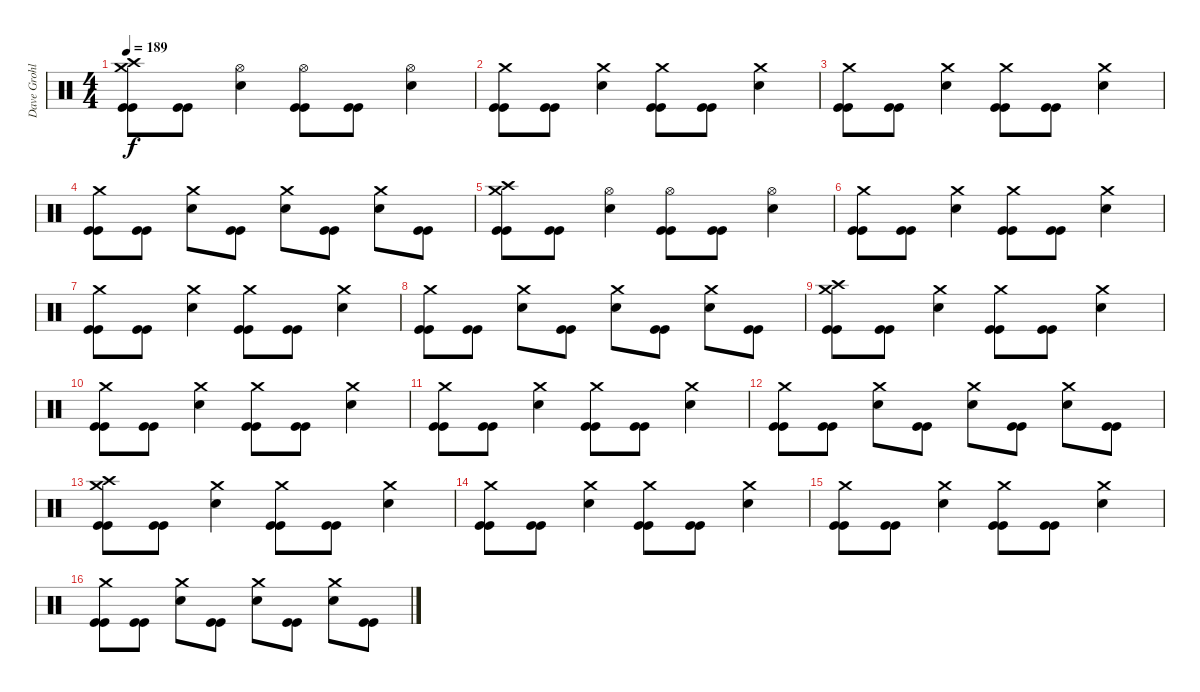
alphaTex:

\track ("Dave Grohl (Drums)" "Dave Grohl") {instrument percussion}
\staff {score}
\articulation defaults
\ts (4 4)
\tempo 189
\clef neutral
\ks c
("Crash high (hit)" "Crash medium (hit)" "Kick (hit)" "Kick (hit)").8{dy f} ("Kick (hit)" "Kick (hit)").8 ("Hi-Hat (open)" "Electric Snare (hit)").4 ("Hi-Hat (open)" "Kick (hit)" "Kick (hit)").8 ("Kick (hit)" "Kick (hit)").8 ("Hi-Hat (open)" "Electric Snare (hit)").4 |
("Crash medium (hit)" "Kick (hit)" "Kick (hit)").8 ("Kick (hit)" "Kick (hit)").8 ("Crash medium (hit)" "Electric Snare (hit)").4 ("Crash medium (hit)" "Kick (hit)" "Kick (hit)").8 ("Kick (hit)" "Kick (hit)").8 ("Crash medium (hit)" "Electric Snare (hit)").4 |
("Crash medium (hit)" "Kick (hit)" "Kick (hit)").8 ("Kick (hit)" "Kick (hit)").8 ("Crash medium (hit)" "Electric Snare (hit)").4 ("Crash medium (hit)" "Kick (hit)" "Kick (hit)").8 ("Kick (hit)" "Kick (hit)").8 ("Crash medium (hit)" "Electric Snare (hit)").4 |
("Crash medium (hit)" "Kick (hit)" "Kick (hit)").8 ("Kick (hit)" "Kick (hit)").8 ("Crash medium (hit)" "Electric Snare (hit)").8 ("Kick (hit)" "Kick (hit)").8 ("Crash medium (hit)" "Electric Snare (hit)").8 ("Kick (hit)" "Kick (hit)").8 ("Crash medium (hit)" "Electric Snare (hit)").8 ("Kick (hit)" "Kick (hit)").8 |
("Crash high (hit)" "Crash medium (hit)" "Kick (hit)" "Kick (hit)").8 ("Kick (hit)" "Kick (hit)").8 ("Hi-Hat (open)" "Electric Snare (hit)").4 ("Hi-Hat (open)" "Kick (hit)" "Kick (hit)").8 ("Kick (hit)" "Kick (hit)").8 ("Hi-Hat (open)" "Electric Snare (hit)").4 |
("Crash medium (hit)" "Kick (hit)" "Kick (hit)").8 ("Kick (hit)" "Kick (hit)").8 ("Crash medium (hit)" "Electric Snare (hit)").4 ("Crash medium (hit)" "Kick (hit)" "Kick (hit)").8 ("Kick (hit)" "Kick (hit)").8 ("Crash medium (hit)" "Electric Snare (hit)").4 |
("Crash medium (hit)" "Kick (hit)" "Kick (hit)").8 ("Kick (hit)" "Kick (hit)").8 ("Crash medium (hit)" "Electric Snare (hit)").4 ("Crash medium (hit)" "Kick (hit)" "Kick (hit)").8 ("Kick (hit)" "Kick (hit)").8 ("Crash medium (hit)" "Electric Snare (hit)").4 |
("Crash medium (hit)" "Kick (hit)" "Kick (hit)").8 ("Kick (hit)" "Kick (hit)").8 ("Crash medium (hit)" "Electric Snare (hit)").8 ("Kick (hit)" "Kick (hit)").8 ("Crash medium (hit)" "Electric Snare (hit)").8 ("Kick (hit)" "Kick (hit)").8 ("Crash medium (hit)" "Electric Snare (hit)").8 ("Kick (hit)" "Kick (hit)").8 |
("Crash high (hit)" "Crash medium (hit)" "Kick (hit)" "Kick (hit)").8 ("Kick (hit)" "Kick (hit)").8 ("Crash medium (hit)" "Electric Snare (hit)").4 ("Crash medium (hit)" "Kick (hit)" "Kick (hit)").8 ("Kick (hit)" "Kick (hit)").8 ("Crash medium (hit)" "Electric Snare (hit)").4 |
("Crash medium (hit)" "Kick (hit)" "Kick (hit)").8 ("Kick (hit)" "Kick (hit)").8 ("Crash medium (hit)" "Electric Snare (hit)").4 ("Crash medium (hit)" "Kick (hit)" "Kick (hit)").8 ("Kick (hit)" "Kick (hit)").8 ("Crash medium (hit)" "Electric Snare (hit)").4 |
("Crash medium (hit)" "Kick (hit)" "Kick (hit)").8 ("Kick (hit)" "Kick (hit)").8 ("Crash medium (hit)" "Electric Snare (hit)").4 ("Crash medium (hit)" "Kick (hit)" "Kick (hit)").8 ("Kick (hit)" "Kick (hit)").8 ("Crash medium (hit)" "Electric Snare (hit)").4 |
("Crash medium (hit)" "Kick (hit)" "Kick (hit)").8 ("Kick (hit)" "Kick (hit)").8 ("Crash medium (hit)" "Electric Snare (hit)").8 ("Kick (hit)" "Kick (hit)").8 ("Crash medium (hit)" "Electric Snare (hit)").8 ("Kick (hit)" "Kick (hit)").8 ("Crash medium (hit)" "Electric Snare (hit)").8 ("Kick (hit)" "Kick (hit)").8 |
("Crash high (hit)" "Crash medium (hit)" "Kick (hit)" "Kick (hit)").8 ("Kick (hit)" "Kick (hit)").8 ("Crash medium (hit)" "Electric Snare (hit)").4 ("Crash medium (hit)" "Kick (hit)" "Kick (hit)").8 ("Kick (hit)" "Kick (hit)").8 ("Crash medium (hit)" "Electric Snare (hit)").4 |
("Crash medium (hit)" "Kick (hit)" "Kick (hit)").8 ("Kick (hit)" "Kick (hit)").8 ("Crash medium (hit)" "Electric Snare (hit)").4 ("Crash medium (hit)" "Kick (hit)" "Kick (hit)").8 ("Kick (hit)" "Kick (hit)").8 ("Crash medium (hit)" "Electric Snare (hit)").4 |
("Crash medium (hit)" "Kick (hit)" "Kick (hit)").8 ("Kick (hit)" "Kick (hit)").8 ("Crash medium (hit)" "Electric Snare (hit)").4 ("Crash medium (hit)" "Kick (hit)" "Kick (hit)").8 ("Kick (hit)" "Kick (hit)").8 ("Crash medium (hit)" "Electric Snare (hit)").4 |
("Crash medium (hit)" "Kick (hit)" "Kick (hit)").8 ("Kick (hit)" "Kick (hit)").8 ("Crash medium (hit)" "Electric Snare (hit)").8 ("Kick (hit)" "Kick (hit)").8 ("Crash medium (hit)" "Electric Snare (hit)").8 ("Kick (hit)" "Kick (hit)").8 ("Crash medium (hit)" "Electric Snare (hit)").8 ("Kick (hit)" "Kick (hit)").8
